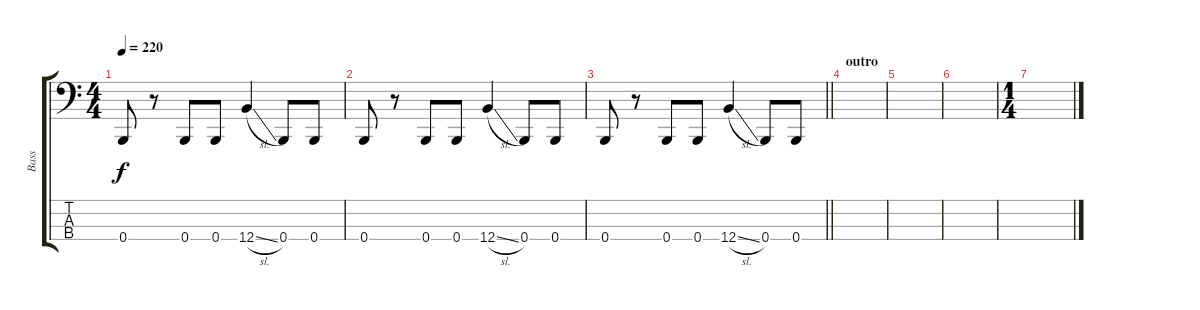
\track ("Bass" "Bass") {instrument electricbasspick}
\staff {score tabs}
\tuning (E2 B1 Gb1 B0) {hide}
\ts (4 4)
\tempo 220
\clef f4
\ks c
0.4.8{dy f} r.8 0.4.8 0.4.8 12.4{sl}.4 0.4.8 0.4.8 |
0.4.8 r.8 0.4.8 0.4.8 12.4{sl}.4 0.4.8 0.4.8 |
\barLineRight lightlight
0.4.8 r.8 0.4.8 0.4.8 12.4{sl}.4 0.4.8 0.4.8 |
\section ("" "outro")
|
|
|
\ts (1 4)
